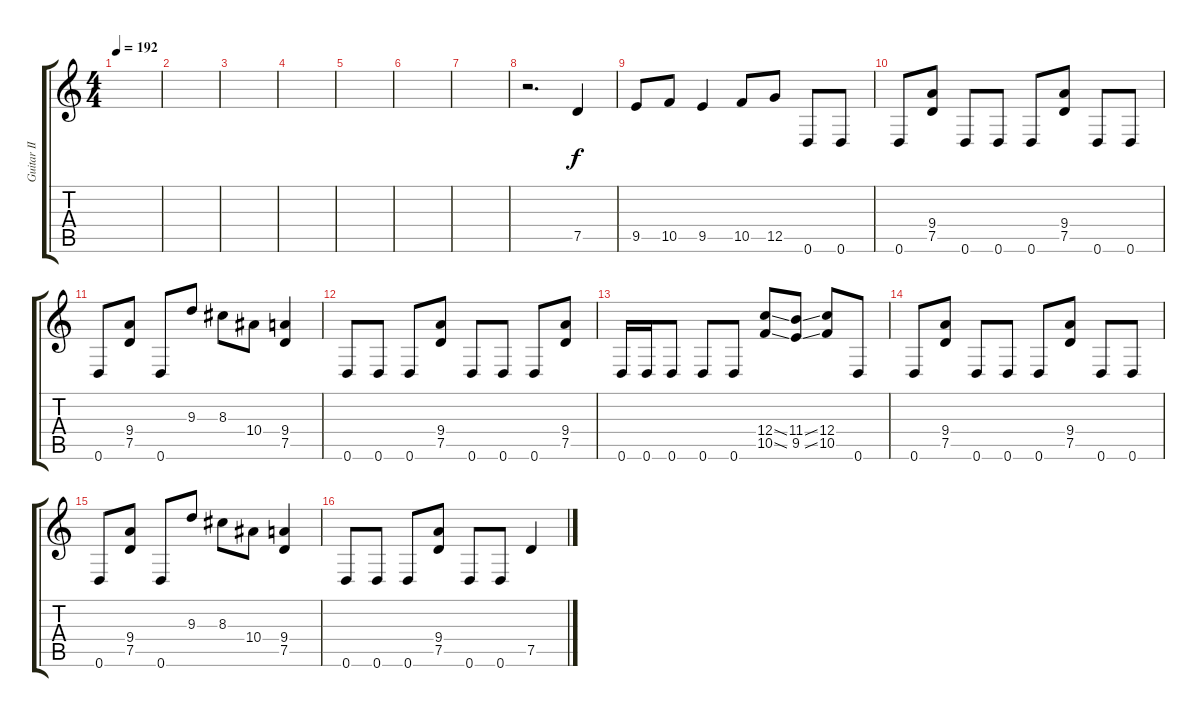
\track ("Guitar II" "Guitar II") {instrument distortionguitar}
\staff {score tabs}
\tuning (D4 A3 F3 C3 G2 D2) {hide}
\ts (4 4)
\tempo 192
\clef g2
\ks c
|
|
|
|
|
|
|
r.2{d} 7.5.4 |
9.5.8 10.5.8 9.5.4 10.5.8 12.5.8 0.6.8 0.6.8 |
0.6.8 (9.4 7.5).8 0.6.8 0.6.8 0.6.8 (9.4 7.5).8 0.6.8 0.6.8 |
0.6.8 (9.4 7.5).8 0.6.8 9.3.8 8.3.8 10.4.8 (9.4 7.5).4 |
0.6.8 0.6.8 0.6.8 (9.4 7.5).8 0.6.8 0.6.8 0.6.8 (9.4 7.5).8 |
0.6.16 0.6.16 0.6.8 0.6.8 0.6.8 (12.4{ss} 10.5{ss}).8 (11.4{ss} 9.5{ss}).8 (12.4 10.5).8 0.6.8 |
0.6.8 (9.4 7.5).8 0.6.8 0.6.8 0.6.8 (9.4 7.5).8 0.6.8 0.6.8 |
0.6.8 (9.4 7.5).8 0.6.8 9.3.8 8.3.8 10.4.8 (9.4 7.5).4 |
0.6.8 0.6.8 0.6.8 (9.4 7.5).8 0.6.8 0.6.8 7.5.4
